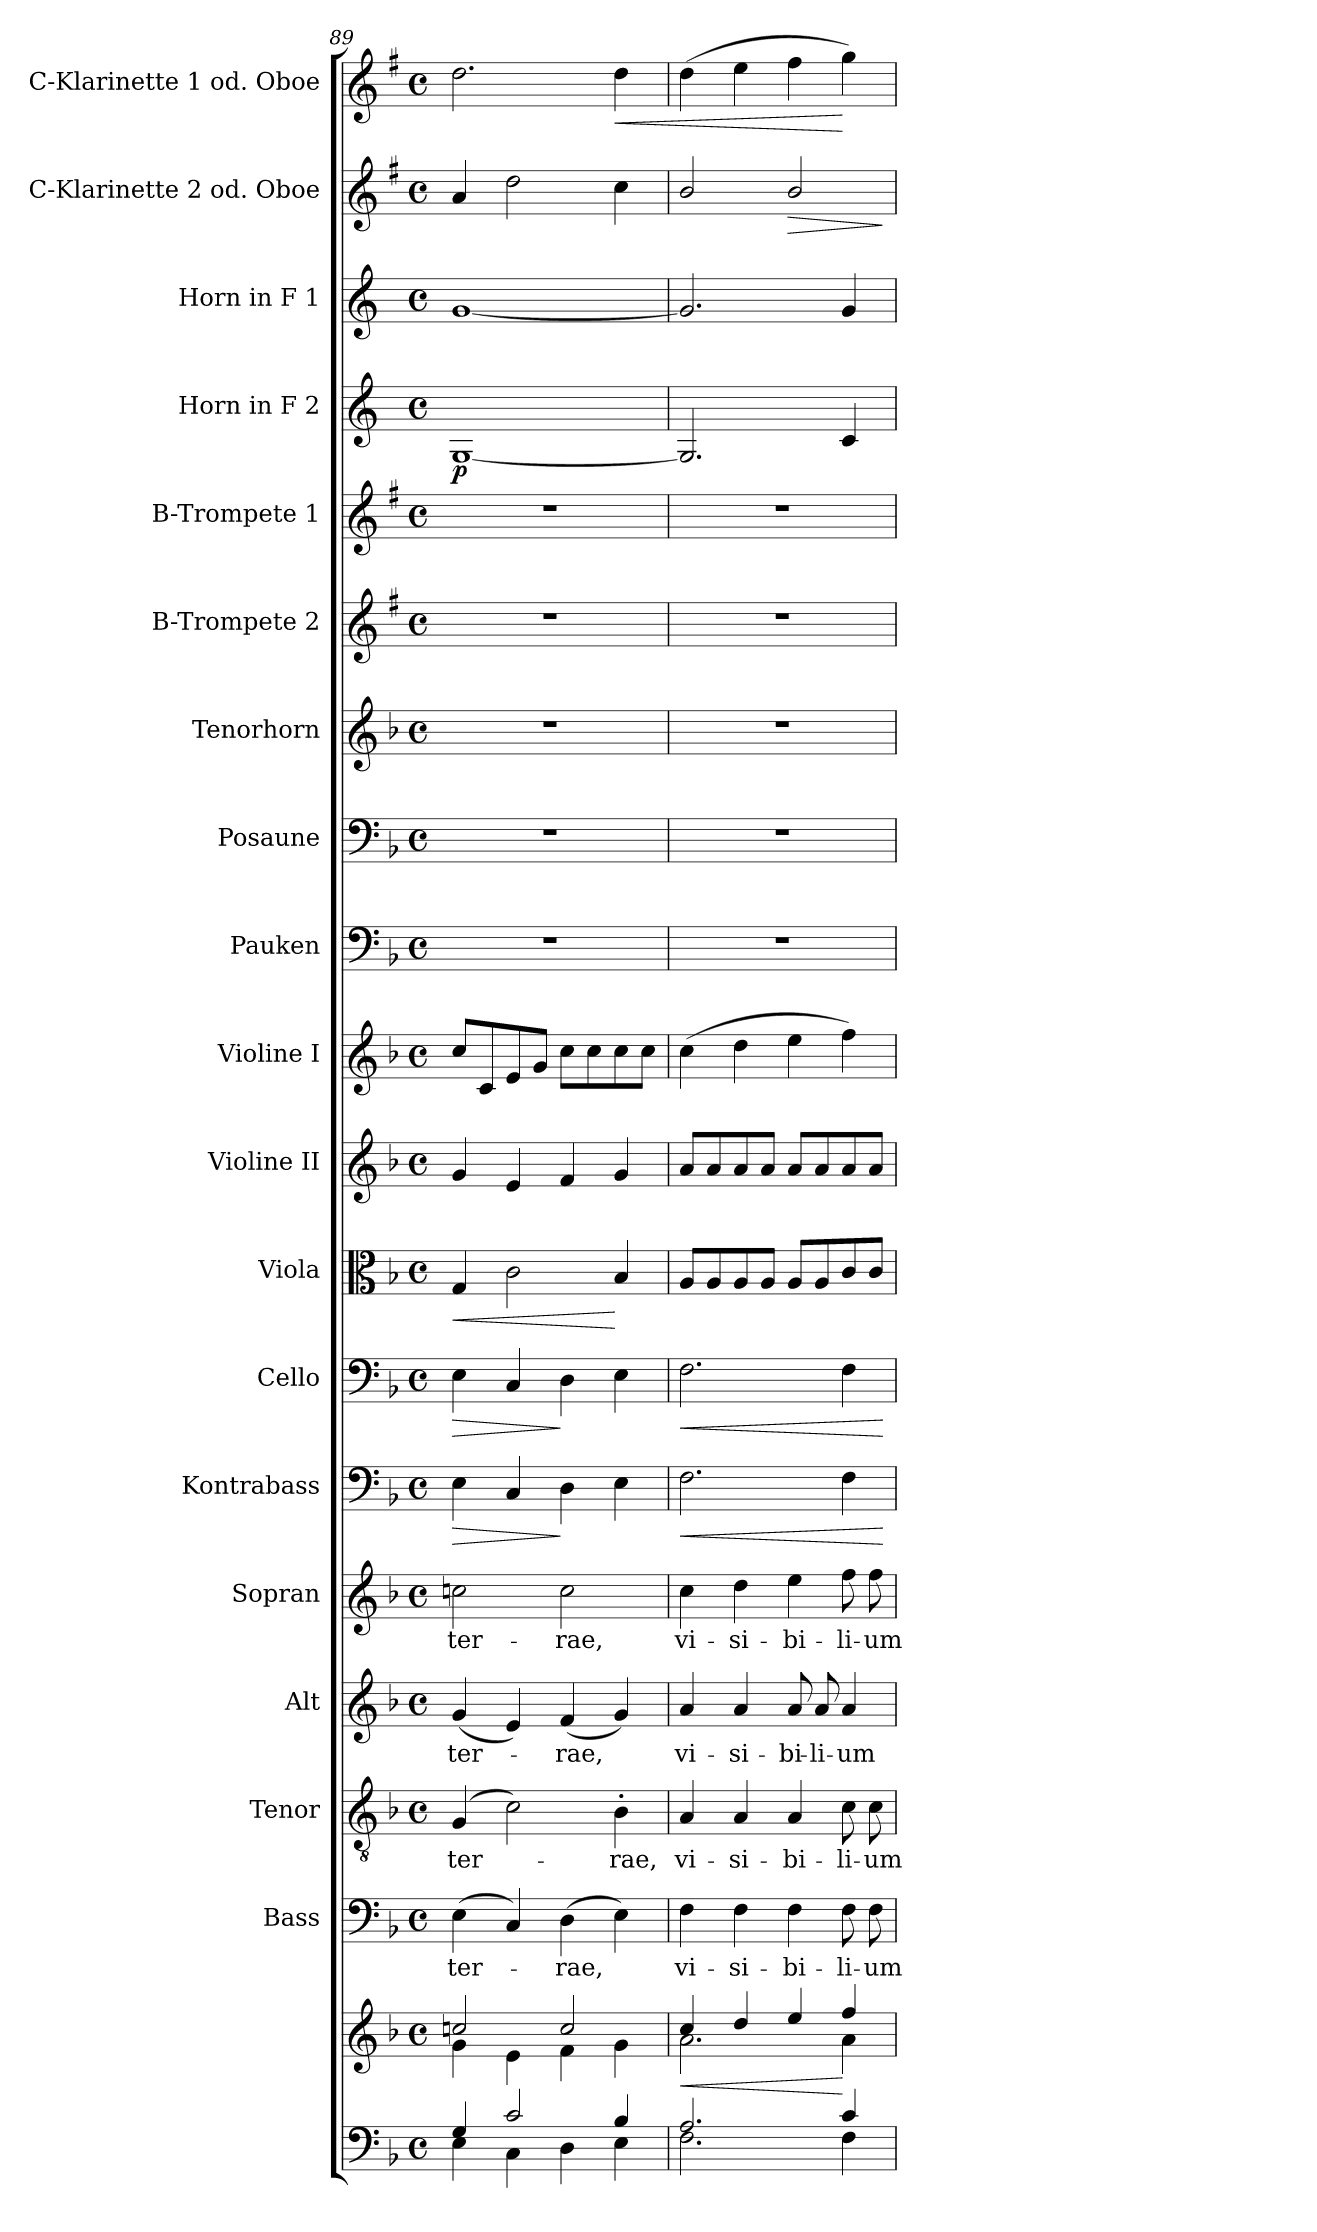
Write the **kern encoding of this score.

**kern	**kern	**dynam	**kern	**text	**kern	**text	**kern	**text	**kern	**text	**kern	**dynam	**kern	**dynam	**kern	**dynam	**kern	**kern	**kern	**kern	**kern	**kern	**kern	**kern	**dynam	**kern	**kern	**dynam	**kern	**dynam
*part19	*part19	*part19	*part18	*part18	*part17	*part17	*part16	*part16	*part15	*part15	*part14	*part14	*part13	*part13	*part12	*part12	*part11	*part10	*part9	*part8	*part7	*part6	*part5	*part4	*part4	*part3	*part2	*part2	*part1	*part1
*staff20	*staff19	*staff19/20	*staff18	*staff18	*staff17	*staff17	*staff16	*staff16	*staff15	*staff15	*staff14	*staff14	*staff13	*staff13	*staff12	*staff12	*staff11	*staff10	*staff9	*staff8	*staff7	*staff6	*staff5	*staff4	*staff4	*staff3	*staff2	*staff2	*staff1	*staff1
*	*	*	*I"Bass	*	*I"Tenor	*	*I"Alt	*	*I"Sopran	*	*I"Kontrabass	*	*I"Cello	*	*I"Viola	*	*I"Violine II	*I"Violine I	*I"Pauken	*I"Posaune	*I"Tenorhorn	*I"B-Trompete 2	*I"B-Trompete 1	*I"Horn in F 2	*	*I"Horn in F 1	*I"C-Klarinette 2 od. Oboe	*	*I"C-Klarinette 1 od. Oboe	*
*	*	*	*I'B.	*	*I'T.	*	*I'A.	*	*I'S.	*	*I'Kb.	*	*	*	*I'Vla.	*	*I'Vl. II	*I'Vl. I	*I'Pk.	*I'Pos.	*I'T. Hrn.	*I'B Trp. 2	*I'B Trp. 1	*	*	*	*I'C Kl. 2	*	*I'C Kl. 1	*
*clefF4	*clefG2	*	*clefF4	*	*clefGv2	*	*clefG2	*	*clefG2	*	*clefF4	*	*clefF4	*	*clefC3	*	*clefG2	*clefG2	*clefF4	*clefF4	*clefG2	*clefG2	*clefG2	*clefG2	*	*clefG2	*clefG2	*	*clefG2	*
*	*	*	*	*	*	*	*	*	*	*	*ITrd7c12	*	*	*	*	*	*	*	*	*	*ITrd8c14	*ITrd1c2	*ITrd1c2	*ITrd4c7	*	*ITrd4c7	*ITrd1c2	*	*ITrd1c2	*
*k[b-]	*k[b-]	*	*k[b-]	*	*k[b-]	*	*k[b-]	*	*k[b-]	*	*k[b-]	*	*k[b-]	*	*k[b-]	*	*k[b-]	*k[b-]	*k[b-]	*k[b-]	*k[b-]	*k[b-]	*k[b-]	*k[b-]	*	*k[b-]	*k[b-]	*	*k[b-]	*
*F:	*F:	*	*F:	*	*F:	*	*F:	*	*F:	*	*F:	*	*F:	*	*F:	*	*F:	*F:	*F:	*F:	*F:	*F:	*F:	*F:	*	*F:	*F:	*	*F:	*
*M4/4	*M4/4	*	*M4/4	*	*M4/4	*	*M4/4	*	*M4/4	*	*M4/4	*	*M4/4	*	*M4/4	*	*M4/4	*M4/4	*M4/4	*M4/4	*M4/4	*M4/4	*M4/4	*M4/4	*	*M4/4	*M4/4	*	*M4/4	*
*met(c)	*met(c)	*	*met(c)	*	*met(c)	*	*met(c)	*	*met(c)	*	*met(c)	*	*met(c)	*	*met(c)	*	*met(c)	*met(c)	*met(c)	*met(c)	*met(c)	*met(c)	*met(c)	*met(c)	*	*met(c)	*met(c)	*	*met(c)	*
=89	=89	=89	=89	=89	=89	=89	=89	=89	=89	=89	=89	=89	=89	=89	=89	=89	=89	=89	=89	=89	=89	=89	=89	=89	=89	=89	=89	=89	=89	=89
*^	*^	*	*	*	*	*	*	*	*	*	*	*	*	*	*	*	*	*	*	*	*	*	*	*	*	*	*	*	*	*
!	!	!	!	!	!	!LO:LY:b	!	!LO:LY:b	!	!LO:LY:b	!	!LO:LY:b	!	!LO:HP:b	!	!LO:HP:b	!	!LO:HP:b	!	!	!	!	!	!	!	!	!LO:DY:b	!	!	!	!	!
4G/	4E\	2ccn/	4g\	.	(>4E\	ter-	(4G/	ter-	(<4g/	ter-	2ccn\	ter-	4EE\	>	4E\	>	4G/	<	4g/	8cc/L	1r	1r	1r	1r	1r	[1C	p	[1c	4g/	.	2.cc\	.
.	.	.	.	.	.	.	.	.	.	.	.	.	.	.	.	.	.	.	.	8c/	.	.	.	.	.	.	.	.	.	.	.	.
2c/	4C\	.	4e\	.	4C/)	.	2c\)	.	4e/)	.	.	.	4CC/	.	4C/	.	2c\	.	4e/	8e/	.	.	.	.	.	.	.	.	2cc\	.	.	.
.	.	.	.	.	.	.	.	.	.	.	.	.	.	.	.	.	.	.	.	8g/J	.	.	.	.	.	.	.	.	.	.	.	.
!	!	!	!	!	!	!LO:LY:b	!	!	!	!LO:LY:b	!	!LO:LY:b	!	!	!	!	!	!	!	!	!	!	!	!	!	!	!	!	!	!	!	!
.	4D\	2cc/	4f\	.	(>4D\	-rae,	.	.	(<4f/	-rae,	2cc\	-rae,	4DD\	]	4D\	]	.	.	4f/	8cc\L	.	.	.	.	.	.	.	.	.	.	.	.
.	.	.	.	.	.	.	.	.	.	.	.	.	.	.	.	.	.	.	.	8cc\	.	.	.	.	.	.	.	.	.	.	.	.
!	!	!	!	!	!	!	!	!LO:LY:b	!	!	!	!	!	!	!	!	!	!	!	!	!	!	!	!	!	!	!	!	!	!	!	!LO:HP:b
4B-/	4E\	.	4g\	.	4E\)	.	4B-'>\	-rae,	4g/)	.	.	.	4EE\	.	4E\	.	4B-/	[	4g/	8cc\	.	.	.	.	.	.	.	.	4b-\	.	4cc\	<
.	.	.	.	.	.	.	.	.	.	.	.	.	.	.	.	.	.	.	.	8cc\J	.	.	.	.	.	.	.	.	.	.	.	.
=90	=90	=90	=90	=90	=90	=90	=90	=90	=90	=90	=90	=90	=90	=90	=90	=90	=90	=90	=90	=90	=90	=90	=90	=90	=90	=90	=90	=90	=90	=90	=90	=90
!	!	!	!	!LO:HP:b	!	!LO:LY:b	!	!LO:LY:b	!	!LO:LY:b	!	!LO:LY:b	!	!LO:HP:b	!	!LO:HP:b	!	!	!	!	!	!	!	!	!	!	!	!	!	!	!	!
2.A/	2.F\	4cc/	2.a\	<	4F\	vi-	4A/	vi-	4a/	vi-	4cc\	vi-	2.FF\	<	2.F\	<	8A/L	.	8a/L	(>4cc\	1r	1r	1r	1r	1r	2.C/]	.	2.c/]	2a/	.	(>4cc\	.
.	.	.	.	.	.	.	.	.	.	.	.	.	.	.	.	.	8A/	.	8a/	.	.	.	.	.	.	.	.	.	.	.	.	.
!	!	!	!	!	!	!LO:LY:b	!	!LO:LY:b	!	!LO:LY:b	!	!LO:LY:b	!	!	!	!	!	!	!	!	!	!	!	!	!	!	!	!	!	!	!	!
.	.	4dd/	.	.	4F\	-si-	4A/	-si-	4a/	-si-	4dd\	-si-	.	.	.	.	8A/	.	8a/	4dd\	.	.	.	.	.	.	.	.	.	.	4dd\	.
.	.	.	.	.	.	.	.	.	.	.	.	.	.	.	.	.	8A/J	.	8a/J	.	.	.	.	.	.	.	.	.	.	.	.	.
!	!	!	!	!	!	!LO:LY:b	!	!LO:LY:b	!	!LO:LY:b	!	!LO:LY:b	!	!	!	!	!	!	!	!	!	!	!	!	!	!	!	!	!	!LO:HP:b	!	!
.	.	4ee/	.	.	4F\	-bi-	4A/	-bi-	8a/	-bi-	4ee\	-bi-	.	.	.	.	8A/L	.	8a/L	4ee\	.	.	.	.	.	.	.	.	2a/	>	4ee\	.
!	!	!	!	!	!	!	!	!	!	!LO:LY:b	!	!	!	!	!	!	!	!	!	!	!	!	!	!	!	!	!	!	!	!	!	!
.	.	.	.	.	.	.	.	.	8a/	-li-	.	.	.	.	.	.	8A/	.	8a/	.	.	.	.	.	.	.	.	.	.	.	.	.
!	!	!	!	!	!	!LO:LY:b	!	!LO:LY:b	!	!LO:LY:b	!	!LO:LY:b	!	!	!	!	!	!	!	!	!	!	!	!	!	!	!	!	!	!	!	!
4c/	4F\	4ff/	4a\	[	8F\	-li-	8c\	-li-	4a/	-um	8ff\	-li-	4FF\	.	4F\	.	8c/	.	8a/	4ff\)	.	.	.	.	.	4F/	.	4c/	.	.	4ff\)	[
!	!	!	!	!	!	!LO:LY:b	!	!LO:LY:b	!	!	!	!LO:LY:b	!	!	!	!	!	!	!	!	!	!	!	!	!	!	!	!	!	!	!	!
.	.	.	.	.	8F\	-um	8c\	-um	.	.	8ff\	-um	.	.	.	.	8c/J	.	8a/J	.	.	.	.	.	.	.	.	.	.	.	.	.
*v	*v	*	*	*	*	*	*	*	*	*	*	*	*	*	*	*	*	*	*	*	*	*	*	*	*	*	*	*	*	*	*	*
*	*v	*v	*	*	*	*	*	*	*	*	*	*	*	*	*	*	*	*	*	*	*	*	*	*	*	*	*	*	*	*	*
.	.	.	.	.	.	.	.	.	.	.	.	[	.	[	.	.	.	.	.	.	.	.	.	.	.	.	.	]	.	.
=	=	=	=	=	=	=	=	=	=	=	=	=	=	=	=	=	=	=	=	=	=	=	=	=	=	=	=	=	=	=
*-	*-	*-	*-	*-	*-	*-	*-	*-	*-	*-	*-	*-	*-	*-	*-	*-	*-	*-	*-	*-	*-	*-	*-	*-	*-	*-	*-	*-	*-	*-
